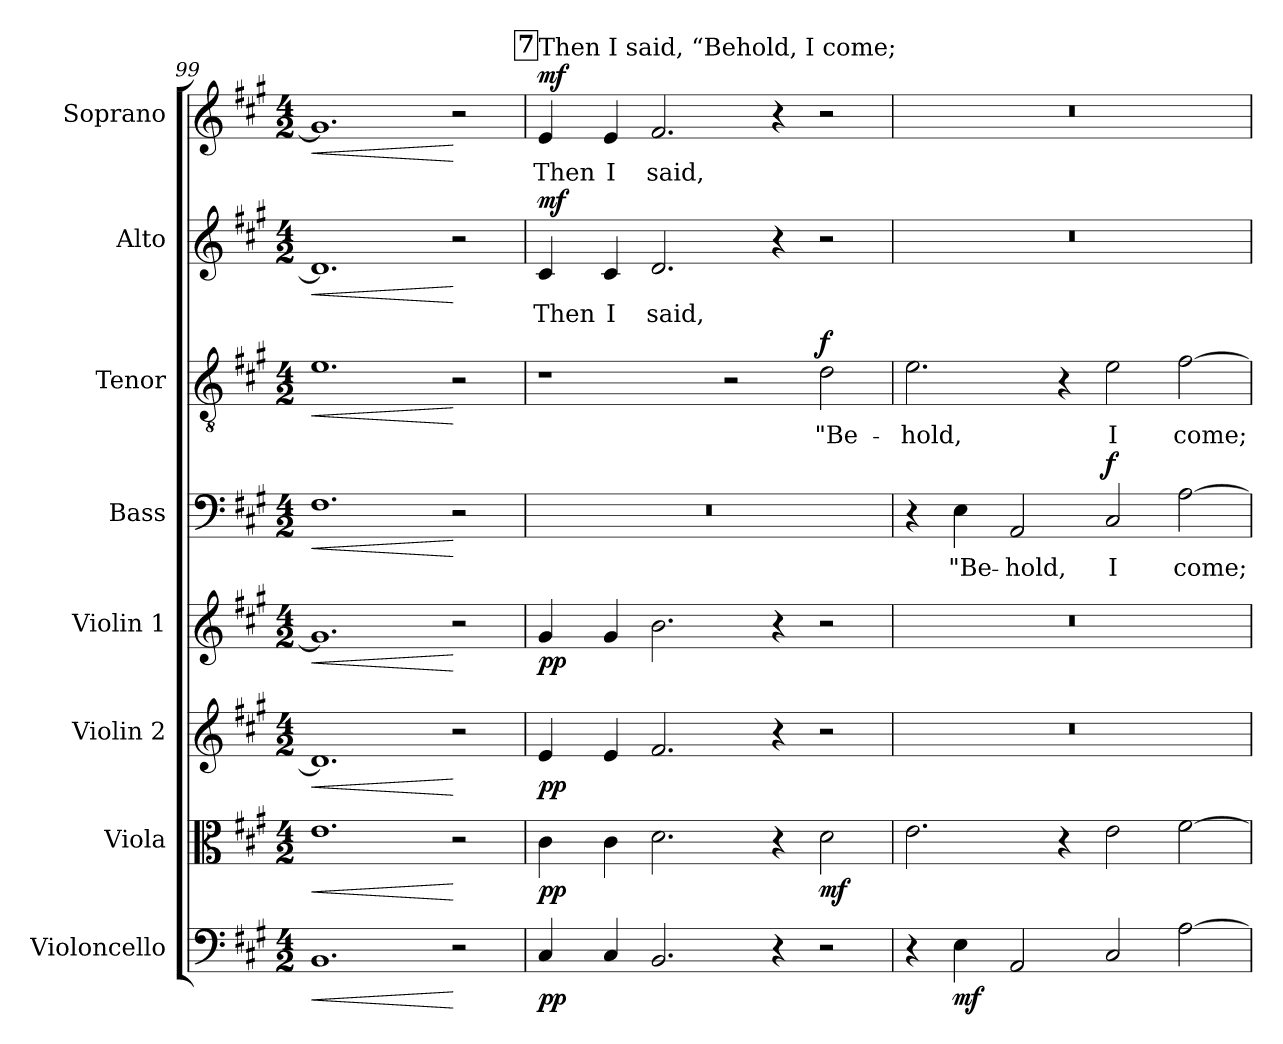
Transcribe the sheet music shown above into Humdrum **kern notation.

**kern	**dynam	**kern	**dynam	**kern	**dynam	**kern	**dynam	**kern	**text	**dynam	**kern	**text	**dynam	**kern	**text	**dynam	**kern	**text	**dynam
*part8	*part8	*part7	*part7	*part6	*part6	*part5	*part5	*part4	*part4	*part4	*part3	*part3	*part3	*part2	*part2	*part2	*part1	*part1	*part1
*staff8	*staff8	*staff7	*staff7	*staff6	*staff6	*staff5	*staff5	*staff4	*staff4	*staff4	*staff3	*staff3	*staff3	*staff2	*staff2	*staff2	*staff1	*staff1	*staff1
*I"Violoncello	*	*I"Viola	*	*I"Violin 2	*	*I"Violin 1	*	*I"Bass	*	*	*I"Tenor	*	*	*I"Alto	*	*	*I"Soprano	*	*
*I'Vc.	*	*I'Vla.	*	*I'Vln. 2	*	*I'Vln. 1	*	*I'B.	*	*	*I'T.	*	*	*I'A.	*	*	*I'S.	*	*
!!LO:PB:g=z
*clefF4	*	*clefC3	*	*clefG2	*	*clefG2	*	*clefF4	*	*	*clefGv2	*	*	*clefG2	*	*	*clefG2	*	*
*k[f#c#g#]	*	*k[f#c#g#]	*	*k[f#c#g#]	*	*k[f#c#g#]	*	*k[f#c#g#]	*	*	*k[f#c#g#]	*	*	*k[f#c#g#]	*	*	*k[f#c#g#]	*	*
*M4/2	*	*M4/2	*	*M4/2	*	*M4/2	*	*M4/2	*	*	*M4/2	*	*	*M4/2	*	*	*M4/2	*	*
=99	=99	=99	=99	=99	=99	=99	=99	=99	=99	=99	=99	=99	=99	=99	=99	=99	=99	=99	=99
!	!LO:HP:b	!	!LO:HP:b	!	!LO:HP:b	!	!LO:HP:b	!	!	!LO:HP:b	!	!	!LO:HP:b	!	!	!LO:HP:b	!	!	!LO:HP:b
1.BB	<	1.e	<	1.d]	<	1.g#]	<	1.F#	.	<	1.e	.	<	1.d]	.	<	1.g#]	.	<
2r	[	2r	[	2r	[	2r	[	2r	.	[	2r	.	[	2r	.	[	2r	.	[
!!LO:REH:place=s1:a:B:fs=14:t=7
=100	=100	=100	=100	=100	=100	=100	=100	=100	=100	=100	=100	=100	=100	=100	=100	=100	=100	=100	=100
!	!	!	!	!	!	!	!	!	!	!	!	!	!	!	!	!	!LO:TX:a:t=Then I said, “Behold, I come;	!	!
!	!LO:DY:b	!	!LO:DY:b	!	!LO:DY:b	!	!LO:DY:b	!	!	!	!	!	!	!	!	!LO:DY:b	!	!	!LO:DY:b
4C#/	pp	4c#\	pp	4e/	pp	4g#/	pp	0r	.	.	1r	.	.	4c#/	Then	mf	4e/	Then	mf
4C#/	.	4c#\	.	4e/	.	4g#/	.	.	.	.	.	.	.	4c#/	I	.	4e/	I	.
2.BB/	.	2.d\	.	2.f#/	.	2.b\	.	.	.	.	.	.	.	2.d/	said,	.	2.f#/	said,	.
.	.	.	.	.	.	.	.	.	.	.	2r	.	.	.	.	.	.	.	.
4r	.	4r	.	4r	.	4r	.	.	.	.	.	.	.	4r	.	.	4r	.	.
!	!	!	!LO:DY:b	!	!	!	!	!	!	!	!	!	!LO:DY:b	!	!	!	!	!	!
2r	.	2d\	mf	2r	.	2r	.	.	.	.	2d\	"Be-	f	2r	.	.	2r	.	.
=101	=101	=101	=101	=101	=101	=101	=101	=101	=101	=101	=101	=101	=101	=101	=101	=101	=101	=101	=101
4r	.	2.e\	.	0r	.	0r	.	4r	.	.	2.e\	-hold,	.	0r	.	.	0r	.	.
!	!LO:DY:b	!	!	!	!	!	!	!	!	!	!	!	!	!	!	!	!	!	!
4E\	mf	.	.	.	.	.	.	4E\	"Be-	.	.	.	.	.	.	.	.	.	.
2AA/	.	.	.	.	.	.	.	2AA/	-hold,	.	.	.	.	.	.	.	.	.	.
.	.	4r	.	.	.	.	.	.	.	.	4r	.	.	.	.	.	.	.	.
!	!	!	!	!	!	!	!	!	!	!LO:DY:b	!	!	!	!	!	!	!	!	!
2C#/	.	2e\	.	.	.	.	.	2C#/	I	f	2e\	I	.	.	.	.	.	.	.
[2A\	.	[2f#\	.	.	.	.	.	[2A\	come;	.	[2f#\	come;	.	.	.	.	.	.	.
=	=	=	=	=	=	=	=	=	=	=	=	=	=	=	=	=	=	=	=
*-	*-	*-	*-	*-	*-	*-	*-	*-	*-	*-	*-	*-	*-	*-	*-	*-	*-	*-	*-
